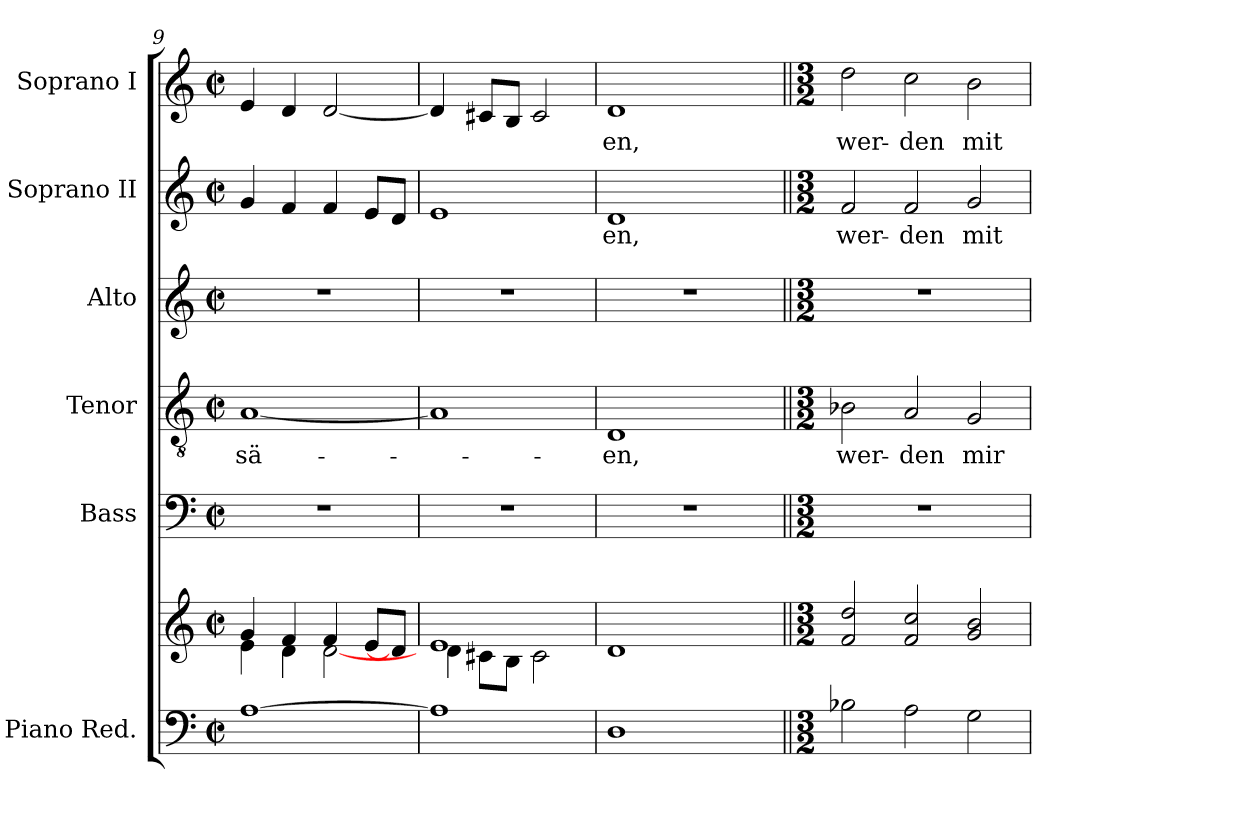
**kern	**kern	**kern	**kern	**text	**kern	**kern	**text	**kern	**text
*part6	*part6	*part5	*part4	*part4	*part3	*part2	*part2	*part1	*part1
*staff7	*staff6	*staff5	*staff4	*staff4	*staff3	*staff2	*staff2	*staff1	*staff1
*I"Piano Red.	*	*I"Bass	*I"Tenor	*	*I"Alto	*I"Soprano II	*	*I"Soprano I	*
*	*	*I'B	*I'T	*	*I'A	*I'S II	*	*I'S I	*
*clefF4	*clefG2	*clefF4	*clefGv2	*	*clefG2	*clefG2	*	*clefG2	*
*	*	*ITrd7c12	*ITrd7c12	*	*	*	*	*	*
*k[]	*k[]	*k[]	*k[]	*	*k[]	*k[]	*	*k[]	*
*C:	*C:	*C:	*C:	*	*C:	*C:	*	*C:	*
*M2/2	*M2/2	*M2/2	*M2/2	*	*M2/2	*M2/2	*	*M2/2	*
*met(c|)	*met(c|)	*met(c|)	*met(c|)	*	*met(c|)	*met(c|)	*	*met(c|)	*
=9	=9	=9	=9	=9	=9	=9	=9	=9	=9
*	*^	*	*	*	*	*	*	*	*
!	!	!	!	!	!LO:LY:b:color=#000000	!	!	!	!	!
[>1Ai	4gi/	4ei\	1r	[<1AAi	sä-	1r	4gi/	.	4ei/	.
.	4fi/	4di\	.	.	.	.	4fi/	.	4di/	.
.	4fi/	[<2di\	.	.	.	.	4fi/	.	[<2di/	.
.	8ei/L	.	.	.	.	.	8ei/L	.	.	.
.	8di/J]	.	.	.	.	.	8di/J	.	.	.
=10	=10	=10	=10	=10	=10	=10	=10	=10	=10	=10
1Ai]	1ei	4di\	1r	1AAi]	.	1r	1ei	.	4di/]	.
.	.	8c#Xi\L	.	.	.	.	.	.	8c#Xi/L	.
.	.	8Bi\J	.	.	.	.	.	.	8Bi/J	.
.	.	2c#i\	.	.	.	.	.	.	2c#i/	.
*	*v	*v	*	*	*	*	*	*	*	*
=11	=11	=11	=11	=11	=11	=11	=11	=11	=11
*	*^	*	*	*	*	*	*	*	*
!	!	!	!	!	!LO:LY:b:color=#000000	!	!	!	!	!
*	*v	*v	*	*	*	*	*	*	*	*
*	*^	*	*	*	*	*	*	*	*
!	!	!	!	!	!	!	!	!LO:LY:b:color=#000000	!	!
*	*v	*v	*	*	*	*	*	*	*	*
*	*^	*	*	*	*	*	*	*	*
!	!	!	!	!	!	!	!	!	!	!LO:LY:b:color=#000000
*	*v	*v	*	*	*	*	*	*	*^	*
1Di	1di	1r	1DDi	-en,	1r	1di	-en,	1di	2ryy	-en,
.	.	.	.	.	.	.	.	.	4ryy	.
.	.	.	.	.	.	.	.	.	64ryy	.
.	.	.	.	.	.	.	.	.	1024ryy	.
*	*	*	*	*	*	*	*	*MM200	*	*
.	.	.	.	.	.	.	.	.	8ryy	.
.	.	.	.	.	.	.	.	.	16ryy	.
.	.	.	.	.	.	.	.	.	32ryy	.
.	.	.	.	.	.	.	.	.	128...ryy	.
*	*	*	*	*	*	*	*	*v	*v	*
=12||	=12||	=12||	=12||	=12||	=12||	=12||	=12||	=12||	=12||
*M3/2	*M3/2	*M3/2	*M3/2	*	*M3/2	*M3/2	*	*M3/2	*
*	*	*	*	*	*	*	*	*^	*
!	!	!LO:N:vis=1	!	!	!	!	!	!	!	!
*	*	*	*	*	*	*	*	*v	*v	*
*	*	*	*	*	*	*	*	*^	*
!	!	!	!	!LO:LY:b:color=#000000	!LO:N:vis=1	!	!	!	!	!
*	*	*	*	*	*	*	*	*v	*v	*
*	*	*	*	*	*	*	*	*^	*
!	!	!	!	!	!	!	!LO:LY:b:color=#000000	!	!	!
*	*	*	*	*	*	*	*	*v	*v	*
*	*	*	*	*	*	*	*	*^	*
!	!	!	!	!	!	!	!	!LO:TX:a:B:cj:t=A	!	!
!	!	!	!	!	!	!	!	!	!	!LO:LY:b:color=#000000
*	*	*	*	*	*	*	*	*v	*v	*
2B-Xi\	2fi/ 2ddi	1.r	2BB-Xi\	wer-	1.r	2fi/	wer-	2ddi\	wer-
!	!	!	!	!LO:LY:b:color=#000000	!	!	!	!	!
!	!	!	!	!	!	!	!LO:LY:b:color=#000000	!	!
!	!	!	!	!	!	!	!	!	!LO:LY:b:color=#000000
2Ai\	2fi/ 2cci	.	2AAi/	-den	.	2fi/	-den	2cci\	-den
!	!	!	!	!LO:LY:b:color=#000000	!	!	!	!	!
!	!	!	!	!	!	!	!LO:LY:b:color=#000000	!	!
!	!	!	!	!	!	!	!	!	!LO:LY:b:color=#000000
2Gi\	2gi/ 2bi	.	2GGi/	mir	.	2gi/	mit	2bi\	mit
=	=	=	=	=	=	=	=	=	=
*-	*-	*-	*-	*-	*-	*-	*-	*-	*-
